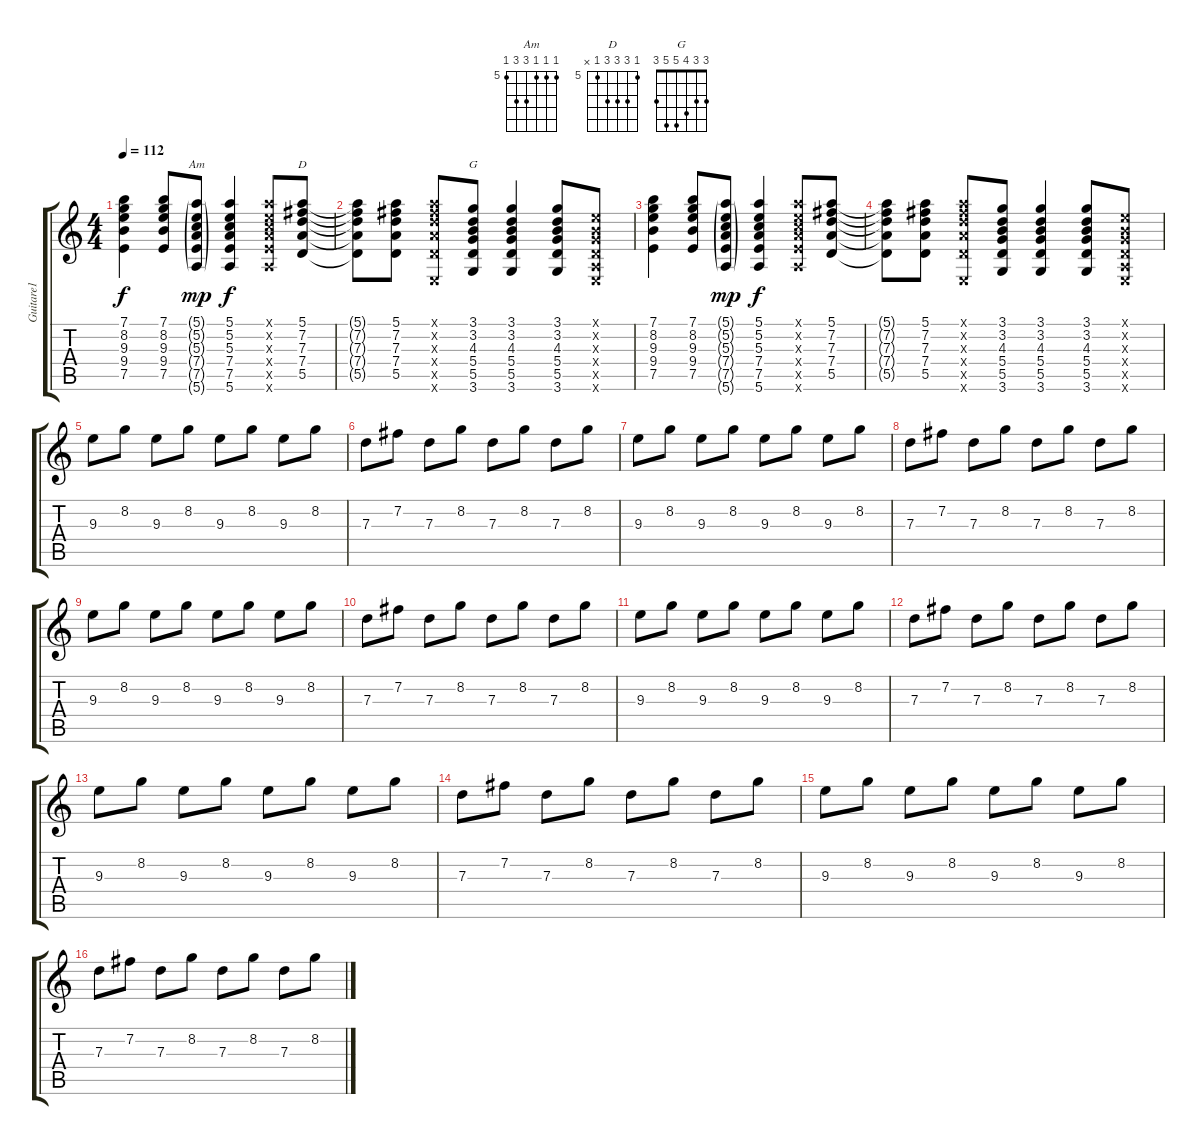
\track ("Guitare1" "Guitare1") {instrument electricguitarclean}
\staff {score tabs}
\tuning (E4 B3 G3 D3 A2 E2) {hide}
\chord ("Am" 5 5 5 7 7 5) {firstfret 5}
\chord ("D" 5 7 7 7 5 x) {firstfret 5}
\chord ("G" 3 3 4 5 5 3)
\ts (4 4)
\tempo 112
\clef g2
\ks c
(7.1 8.2 9.3 9.4 7.5).4{dy f} (7.1 8.2 9.3 9.4 7.5).8 (5.1{g} 5.2{g} 5.3{g} 7.4{g} 7.5{g} 5.6{g}).8{ch "Am" dy mp} (5.1 5.2 5.3 7.4 7.5 5.6).4{dy f} (5.1{x} 5.2{x} 5.3{x} 7.4{x} 7.5{x} 5.6{x}).8 (5.1 7.2 7.3 7.4 5.5).8{ch "D"} |
(5.1{t} 7.2{t} 7.3{t} 7.4{t} 5.5{t}).8 (5.1 7.2 7.3 7.4 5.5).8 (5.1{x} 7.2{x} 7.3{x} 7.4{x} 5.5{x} 0.6{x}).8 (3.1 3.2 4.3 5.4 5.5 3.6).8{ch "G"} (3.1 3.2 4.3 5.4 5.5 3.6).4 (3.1 3.2 4.3 5.4 5.5 3.6).8 (0.1{x} 0.2{x} 0.3{x} 0.4{x} 0.5{x} 0.6{x}).8 |
(7.1 8.2 9.3 9.4 7.5).4 (7.1 8.2 9.3 9.4 7.5).8 (5.1{g} 5.2{g} 5.3{g} 7.4{g} 7.5{g} 5.6{g}).8{dy mp} (5.1 5.2 5.3 7.4 7.5 5.6).4{dy f} (5.1{x} 5.2{x} 5.3{x} 7.4{x} 7.5{x} 5.6{x}).8 (5.1 7.2 7.3 7.4 5.5).8 |
(5.1{t} 7.2{t} 7.3{t} 7.4{t} 5.5{t}).8 (5.1 7.2 7.3 7.4 5.5).8 (5.1{x} 7.2{x} 7.3{x} 7.4{x} 5.5{x} 0.6{x}).8 (3.1 3.2 4.3 5.4 5.5 3.6).8 (3.1 3.2 4.3 5.4 5.5 3.6).4 (3.1 3.2 4.3 5.4 5.5 3.6).8 (0.1{x} 0.2{x} 0.3{x} 0.4{x} 0.5{x} 0.6{x}).8 |
9.3.8 8.2.8 9.3.8 8.2.8 9.3.8 8.2.8 9.3.8 8.2.8 |
7.3.8 7.2.8 7.3.8 8.2.8 7.3.8 8.2.8 7.3.8 8.2.8 |
9.3.8 8.2.8 9.3.8 8.2.8 9.3.8 8.2.8 9.3.8 8.2.8 |
7.3.8 7.2.8 7.3.8 8.2.8 7.3.8 8.2.8 7.3.8 8.2.8 |
9.3.8 8.2.8 9.3.8 8.2.8 9.3.8 8.2.8 9.3.8 8.2.8 |
7.3.8 7.2.8 7.3.8 8.2.8 7.3.8 8.2.8 7.3.8 8.2.8 |
9.3.8 8.2.8 9.3.8 8.2.8 9.3.8 8.2.8 9.3.8 8.2.8 |
7.3.8 7.2.8 7.3.8 8.2.8 7.3.8 8.2.8 7.3.8 8.2.8 |
9.3.8{volume 12} 8.2.8 9.3.8 8.2.8 9.3.8 8.2.8 9.3.8 8.2.8 |
7.3.8{volume 10} 7.2.8 7.3.8 8.2.8 7.3.8 8.2.8 7.3.8 8.2.8 |
9.3.8{volume 9} 8.2.8 9.3.8 8.2.8 9.3.8 8.2.8 9.3.8 8.2.8 |
7.3.8{volume 8} 7.2.8 7.3.8 8.2.8 7.3.8 8.2.8 7.3.8 8.2.8
